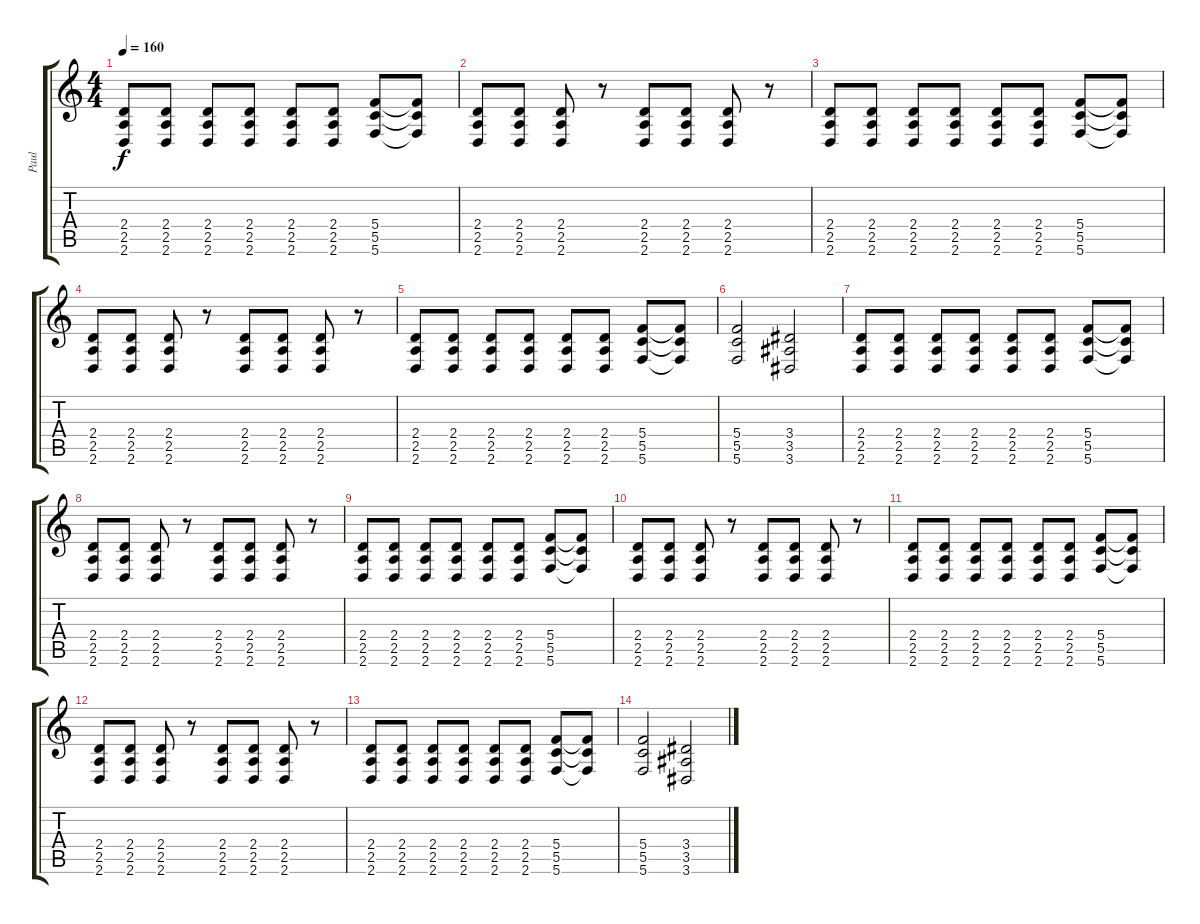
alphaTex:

\track ("Paul" "Paul") {instrument distortionguitar}
\staff {score tabs}
\tuning (D4 A3 F3 C3 G2 C2) {hide}
\ts (4 4)
\tempo 160
\clef g2
\ks c
(2.4 2.5 2.6).8{dy f} (2.4 2.5 2.6).8 (2.4 2.5 2.6).8 (2.4 2.5 2.6).8 (2.4 2.5 2.6).8 (2.4 2.5 2.6).8 (5.4 5.5 5.6).8 (5.4{t} 5.5{t} 5.6{t}).8 |
(2.4 2.5 2.6).8 (2.4 2.5 2.6).8 (2.4 2.5 2.6).8 r.8 (2.4 2.5 2.6).8 (2.4 2.5 2.6).8 (2.4 2.5 2.6).8 r.8 |
(2.4 2.5 2.6).8 (2.4 2.5 2.6).8 (2.4 2.5 2.6).8 (2.4 2.5 2.6).8 (2.4 2.5 2.6).8 (2.4 2.5 2.6).8 (5.4 5.5 5.6).8 (5.4{t} 5.5{t} 5.6{t}).8 |
(2.4 2.5 2.6).8 (2.4 2.5 2.6).8 (2.4 2.5 2.6).8 r.8 (2.4 2.5 2.6).8 (2.4 2.5 2.6).8 (2.4 2.5 2.6).8 r.8 |
(2.4 2.5 2.6).8 (2.4 2.5 2.6).8 (2.4 2.5 2.6).8 (2.4 2.5 2.6).8 (2.4 2.5 2.6).8 (2.4 2.5 2.6).8 (5.4 5.5 5.6).8 (5.4{t} 5.5{t} 5.6{t}).8 |
(5.4 5.5 5.6).2 (3.4 3.5 3.6).2 |
(2.4 2.5 2.6).8 (2.4 2.5 2.6).8 (2.4 2.5 2.6).8 (2.4 2.5 2.6).8 (2.4 2.5 2.6).8 (2.4 2.5 2.6).8 (5.4 5.5 5.6).8 (5.4{t} 5.5{t} 5.6{t}).8 |
(2.4 2.5 2.6).8 (2.4 2.5 2.6).8 (2.4 2.5 2.6).8 r.8 (2.4 2.5 2.6).8 (2.4 2.5 2.6).8 (2.4 2.5 2.6).8 r.8 |
(2.4 2.5 2.6).8 (2.4 2.5 2.6).8 (2.4 2.5 2.6).8 (2.4 2.5 2.6).8 (2.4 2.5 2.6).8 (2.4 2.5 2.6).8 (5.4 5.5 5.6).8 (5.4{t} 5.5{t} 5.6{t}).8 |
(2.4 2.5 2.6).8 (2.4 2.5 2.6).8 (2.4 2.5 2.6).8 r.8 (2.4 2.5 2.6).8 (2.4 2.5 2.6).8 (2.4 2.5 2.6).8 r.8 |
(2.4 2.5 2.6).8 (2.4 2.5 2.6).8 (2.4 2.5 2.6).8 (2.4 2.5 2.6).8 (2.4 2.5 2.6).8 (2.4 2.5 2.6).8 (5.4 5.5 5.6).8 (5.4{t} 5.5{t} 5.6{t}).8 |
(2.4 2.5 2.6).8 (2.4 2.5 2.6).8 (2.4 2.5 2.6).8 r.8 (2.4 2.5 2.6).8 (2.4 2.5 2.6).8 (2.4 2.5 2.6).8 r.8 |
(2.4 2.5 2.6).8 (2.4 2.5 2.6).8 (2.4 2.5 2.6).8 (2.4 2.5 2.6).8 (2.4 2.5 2.6).8 (2.4 2.5 2.6).8 (5.4 5.5 5.6).8 (5.4{t} 5.5{t} 5.6{t}).8 |
(5.4 5.5 5.6).2 (3.4 3.5 3.6).2
